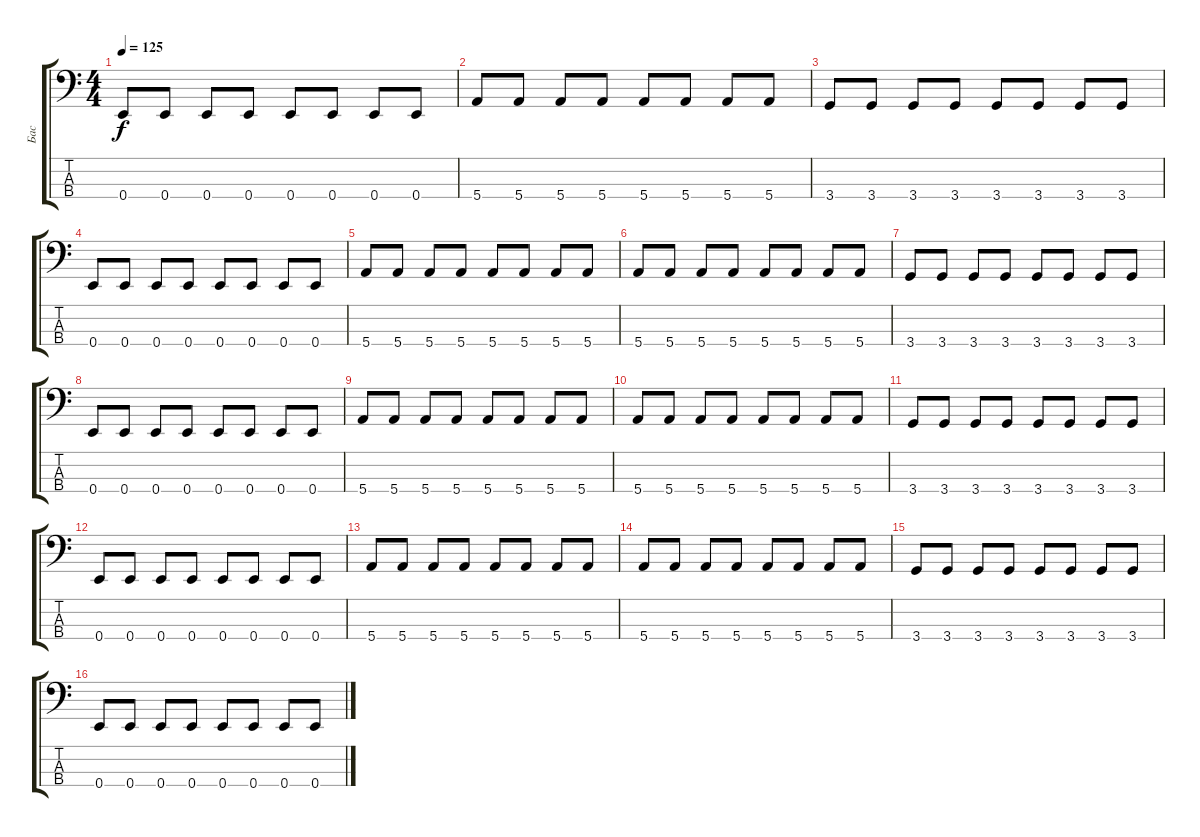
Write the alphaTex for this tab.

\track ("Бас" "Бас") {instrument synthbass1}
\staff {score tabs}
\tuning (G2 D2 A1 E1) {hide}
\ts (4 4)
\tempo 125
\clef f4
\ks c
0.4.8{dy f} 0.4.8 0.4.8 0.4.8 0.4.8 0.4.8 0.4.8 0.4.8 |
5.4.8 5.4.8 5.4.8 5.4.8 5.4.8 5.4.8 5.4.8 5.4.8 |
3.4.8 3.4.8 3.4.8 3.4.8 3.4.8 3.4.8 3.4.8 3.4.8 |
0.4.8 0.4.8 0.4.8 0.4.8 0.4.8 0.4.8 0.4.8 0.4.8 |
5.4.8 5.4.8 5.4.8 5.4.8 5.4.8 5.4.8 5.4.8 5.4.8 |
5.4.8 5.4.8 5.4.8 5.4.8 5.4.8 5.4.8 5.4.8 5.4.8 |
3.4.8 3.4.8 3.4.8 3.4.8 3.4.8 3.4.8 3.4.8 3.4.8 |
0.4.8 0.4.8 0.4.8 0.4.8 0.4.8 0.4.8 0.4.8 0.4.8 |
5.4.8 5.4.8 5.4.8 5.4.8 5.4.8 5.4.8 5.4.8 5.4.8 |
5.4.8 5.4.8 5.4.8 5.4.8 5.4.8 5.4.8 5.4.8 5.4.8 |
3.4.8 3.4.8 3.4.8 3.4.8 3.4.8 3.4.8 3.4.8 3.4.8 |
0.4.8 0.4.8 0.4.8 0.4.8 0.4.8 0.4.8 0.4.8 0.4.8 |
5.4.8 5.4.8 5.4.8 5.4.8 5.4.8 5.4.8 5.4.8 5.4.8 |
5.4.8 5.4.8 5.4.8 5.4.8 5.4.8 5.4.8 5.4.8 5.4.8 |
3.4.8 3.4.8 3.4.8 3.4.8 3.4.8 3.4.8 3.4.8 3.4.8 |
0.4.8 0.4.8 0.4.8 0.4.8 0.4.8 0.4.8 0.4.8 0.4.8
